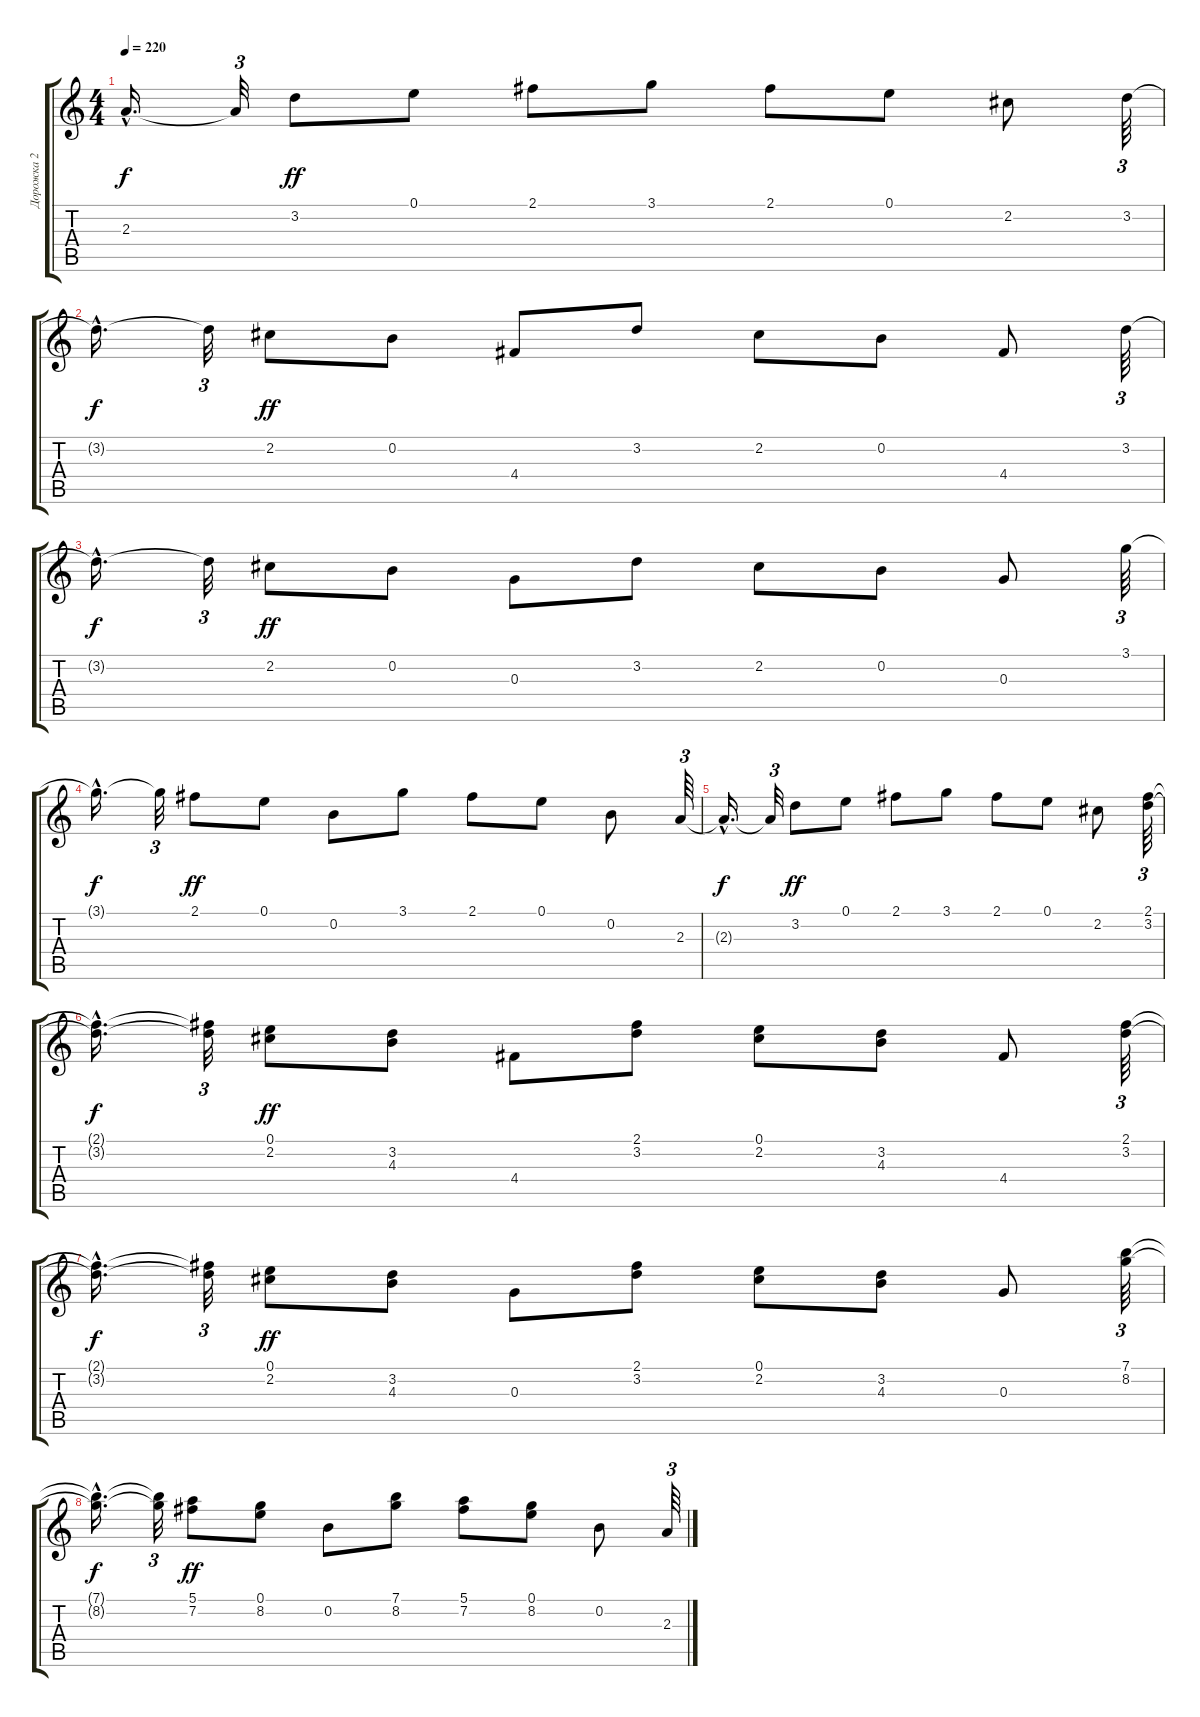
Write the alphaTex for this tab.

\track ("Дорожка 2" "Дорожка 2") {instrument overdrivenguitar}
\staff {score tabs}
\tuning (E4 B3 G3 D3 A2 E2) {hide}
\ts (4 4)
\tempo 220
\clef g2
\ks c
2.3{hac t}.16{d dy f} 2.3{t}.32{tu (3 2)} 3.2.8{dy ff} 0.1.8 2.1.8 3.1.8 2.1.8 0.1.8 2.2.8 3.2.64{tu (3 2)} |
3.2{hac t}.16{d dy f} 3.2{t}.32{tu (3 2)} 2.2.8{dy ff} 0.2.8 4.4.8 3.2.8 2.2.8 0.2.8 4.4.8 3.2.64{tu (3 2)} |
3.2{hac t}.16{d dy f} 3.2{t}.32{tu (3 2)} 2.2.8{dy ff} 0.2.8 0.3.8 3.2.8 2.2.8 0.2.8 0.3.8 3.1.64{tu (3 2)} |
3.1{hac t}.16{d dy f} 3.1{t}.32{tu (3 2)} 2.1.8{dy ff} 0.1.8 0.2.8 3.1.8 2.1.8 0.1.8 0.2.8 2.3.64{tu (3 2)} |
2.3{hac t}.16{d dy f} 2.3{t}.32{tu (3 2)} 3.2.8{dy ff} 0.1.8 2.1.8 3.1.8 2.1.8 0.1.8 2.2.8 (2.1 3.2).64{tu (3 2)} |
(2.1{hac t} 3.2{hac t}).16{d dy f} (2.1{t} 3.2{t}).32{tu (3 2)} (0.1 2.2).8{dy ff} (3.2 4.3).8 4.4.8 (2.1 3.2).8 (0.1 2.2).8 (3.2 4.3).8 4.4.8 (2.1 3.2).64{tu (3 2)} |
(2.1{hac t} 3.2{hac t}).16{d dy f} (2.1{t} 3.2{t}).32{tu (3 2)} (0.1 2.2).8{dy ff} (3.2 4.3).8 0.3.8 (2.1 3.2).8 (0.1 2.2).8 (3.2 4.3).8 0.3.8 (7.1 8.2).64{tu (3 2)} |
(7.1{hac t} 8.2{hac t}).16{d dy f} (7.1{t} 8.2{t}).32{tu (3 2)} (5.1 7.2).8{dy ff} (0.1 8.2).8 0.2.8 (7.1 8.2).8 (5.1 7.2).8 (0.1 8.2).8 0.2.8 2.3.64{tu (3 2)}
